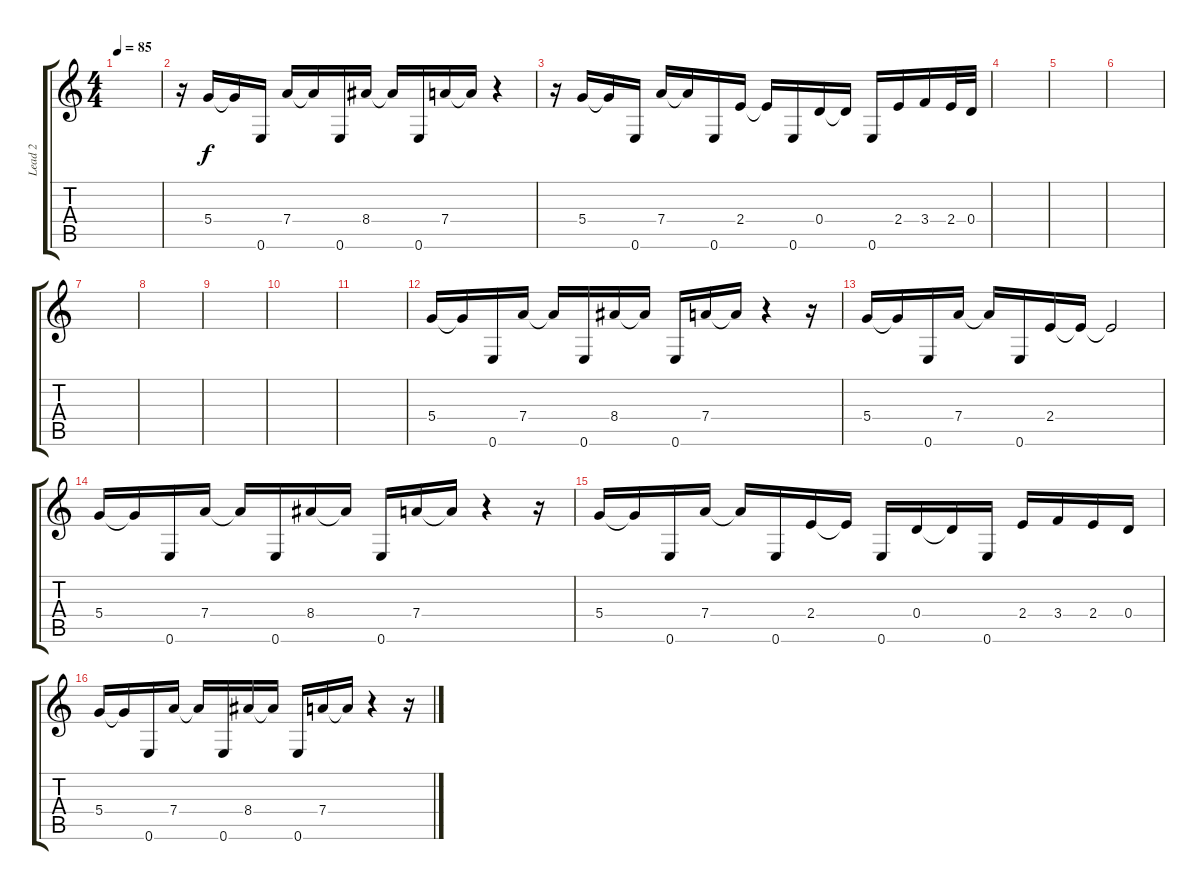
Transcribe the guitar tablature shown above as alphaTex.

\track ("Lead 2" "Lead 2") {instrument distortionguitar}
\staff {score tabs}
\tuning (E4 B3 G3 D3 A2 E2) {hide}
\ts (4 4)
\tempo 85
\clef g2
\ks c
|
r.16 5.4.16 5.4{t}.16 0.6.16 7.4.16 7.4{t}.16 0.6.16 8.4.16 8.4{t}.16 0.6.16 7.4.16 7.4{t}.16 r.4 |
r.16 5.4.16 5.4{t}.16 0.6.16 7.4.16 7.4{t}.16 0.6.16 2.4.16 2.4{t}.16 0.6.16 0.4.16 0.4{t}.16 0.6.16 2.4.16 3.4.16 2.4.32 0.4.32 |
|
|
|
|
|
|
|
|
5.4.16 5.4{t}.16 0.6.16 7.4.16 7.4{t}.16 0.6.16 8.4.16 8.4{t}.16 0.6.16 7.4.16 7.4{t}.16 r.4 r.16 |
5.4.16 5.4{t}.16 0.6.16 7.4.16 7.4{t}.16 0.6.16 2.4.16 2.4{t}.16 2.4{t}.2 |
5.4.16 5.4{t}.16 0.6.16 7.4.16 7.4{t}.16 0.6.16 8.4.16 8.4{t}.16 0.6.16 7.4.16 7.4{t}.16 r.4 r.16 |
5.4.16 5.4{t}.16 0.6.16 7.4.16 7.4{t}.16 0.6.16 2.4.16 2.4{t}.16 0.6.16 0.4.16 0.4{t}.16 0.6.16 2.4.16 3.4.16 2.4.16 0.4.16 |
5.4.16 5.4{t}.16 0.6.16 7.4.16 7.4{t}.16 0.6.16 8.4.16 8.4{t}.16 0.6.16 7.4.16 7.4{t}.16 r.4 r.16
